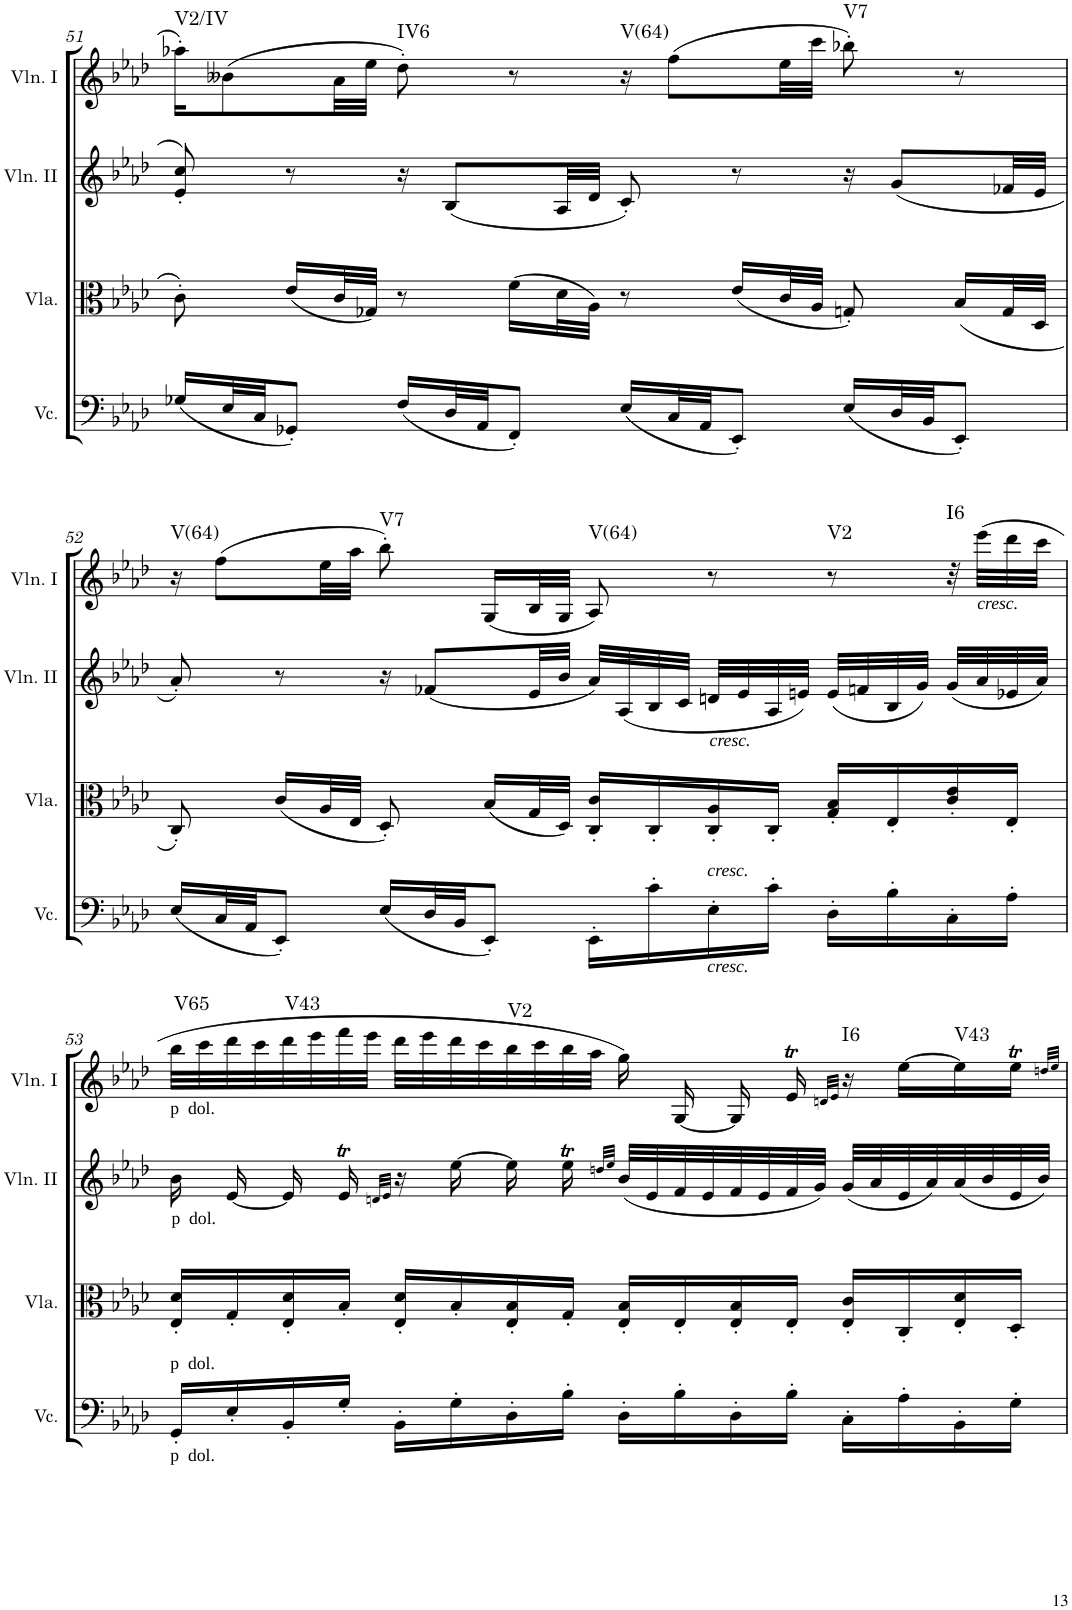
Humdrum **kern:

**kern	**kern	**kern	**kern	**harte
*part4	*part3	*part2	*part1	*part1
*staff4	*staff3	*staff2	*staff1	*
*I"Violoncello	*I"Viola	*I"Violin II	*I"Violin I	*
*I'Vc.	*I'Vla.	*I'Vln. II	*I'Vln. I	*
!!LO:PB:g=z
*clefF4	*clefC3	*clefG2	*clefG2	*
*k[b-e-a-d-]	*k[b-e-a-d-]	*k[b-e-a-d-]	*k[b-e-a-d-]	*
*A-:	*A-:	*A-:	*A-:	*
*M4/4	*M4/4	*M4/4	*M4/4	*
*met(c)	*met(c)	*met(c)	*met(c)	*
=51	=51	=51	=51	=51
!	!	!	!	!LO:H:kt=V2/IV
(16G-X/LL	8c'\	8e-/' 8cc/'	16aa-X'\KL	N
32E-/L	.	.	(8b--X\	.
32C/JJ	.	.	.	.
8GG-X'/J)	(16e-/LL	8r	.	.
.	32c/L	.	32a-\LL	.
.	32G-X/JJJ)	.	32ee-\JJJ	.
!	!	!	!	!LO:H:kt=IV6
(16F/LL	8r	16r	8dd-'\)	N
32D-/L	.	(8B-/L	.	.
32AA-/JJ	.	.	.	.
8FF'/J)	(16f\LL	.	8r	.
.	32d-\L	32A-/LL	.	.
.	32A-\JJJ)	32d-/JJJ	.	.
!	!	!	!	!LO:H:kt=V(64)
(16E-/LL	8r	8c'/)	16r	N
32C/L	.	.	(8ff\L	.
32AA-/JJ	.	.	.	.
8EE-'/J)	(16e-/LL	8r	.	.
.	32c/L	.	32ee-\LL	.
.	32A-/JJJ	.	32ccc\JJJ	.
!	!	!	!	!LO:H:kt=V7
(16E-/LL	8Gn'/)	16r	8bb-X'\)	N
32D-/L	.	(8g/L	.	.
32BB-/JJ	.	.	.	.
8EE-'/J)	(16B-/LL	.	8r	.
.	32G/L	32f-X/LL	.	.
.	32D-/JJJ	32e-/JJJ	.	.
!!LO:LB:g=z
=52	=52	=52	=52	=52
!	!	!	!	!LO:H:kt=V(64)
(16E-/LL	8C'/)	8a-'/)	16r	N
32C/L	.	.	(8ff\L	.
32AA-/JJ	.	.	.	.
8EE-'/J)	(16c/LL	8r	.	.
.	32A-/L	.	32ee-\LL	.
.	32E-/JJJ	.	32aa-\JJJ	.
!	!	!	!	!LO:H:kt=V7
(16E-/LL	8D-'/)	16r	8bb-'\)	N
32D-/L	.	(8f-X/L	.	.
32BB-/JJ	.	.	.	.
8EE-'/J)	(16B-/LL	.	(16G/LL	.
.	32G/L	32e-/LL	32B-/L	.
.	32D-/JJJ)	32b-/JJJ	32G/JJJ	.
!	!	!	!	!LO:H:kt=V(64)
16EE-'\LL	16C/' 16c/'LL	32a-/LLL)	8A-/)	N
.	.	(32A-/	.	.
16c'\	16C'/	32B-/	.	.
.	.	32c/JJJ	.	.
!	!	!LO:TX:b:i:t=cresc.	!	!
!LO:TX:b:i:t=cresc.	!	!	!	!
!LO:TX:a:i:t=cresc.	!	!	!	!
16E-'\	16C/' 16A-/'	32dn/LLL	8r	.
.	.	32e-/	.	.
16c'\JJ	16C'/JJ	32A-/	.	.
.	.	32en/JJJ)	.	.
!	!	!	!	!LO:H:kt=V2
16D-'\LL	16G/' 16B-/'LL	(32e/LLL	8r	N
.	.	32fn/	.	.
16B-'\	16E-'/	32B-/	.	.
.	.	32g/JJJ)	.	.
!	!	!	!	!LO:H:kt=I6
16C'\	16c/' 16e-/'	(32g/LLL	32r	N
!	!	!	!LO:TX:b:i:t=cresc.	!
.	.	32a-/	(32eee-\LLL	.
16A-'\JJ	16E-'/JJ	32e-X/	32ddd-\	.
.	.	32a-/JJJ)	32ccc\JJJ	.
!!LO:LB:g=z
=53	=53	=53	=53	=53
!	!	!	!LO:TX:b:t=p  dol.	!
!	!	!LO:TX:b:t=p  dol.	!	!
!LO:TX:a:t=p  dol.	!	!	!	!
!LO:TX:b:t=p  dol.	!	!	!	!LO:H:kt=V65
16GG'/LL	16E-/' 16d-/'LL	16b-\	32bb-\LLL	N
.	.	.	32ccc\	.
16E-'/	16G'/	[16e-/	32ddd-\	.
.	.	.	32ccc\	.
!	!	!	!	!LO:H:kt=V43
16BB-'/	16E-/' 16d-/'	16e-/]	32ddd-\	N
.	.	.	32eee-\	.
16G'/JJ	16B-'/JJ	16e-T/	32fff\	.
.	.	.	32eee-\JJJ	.
.	.	32qdn/LLL	.	.
.	.	32qe-/JJJ	.	.
16BB-'\LL	16E-/' 16d-/'LL	16r	32ddd-\LLL	.
.	.	.	32eee-\	.
16G'\	16B-'/	[16ee-\	32ddd-\	.
.	.	.	32ccc\	.
!	!	!	!	!LO:H:kt=V2
16D-'\	16E-/' 16B-/'	16ee-\]	32bb-\	N
.	.	.	32ccc\	.
16B-'\JJ	16G'/JJ	16ee-T\	32bb-\	.
.	.	.	32aa-\JJJ	.
.	.	32qddn/LLL	.	.
.	.	32qee-/JJJ	.	.
16D-'\LL	16E-/' 16B-/'LL	(32b-/LLL	16gg\)	.
.	.	32e-/	.	.
16B-'\	16E-'/	32f/	[16G/	.
.	.	32e-/	.	.
16D-'\	16E-/' 16B-/'	32f/	16G/]	.
.	.	32e-/	.	.
16B-'\JJ	16E-'/JJ	32f/	16e-T/	.
.	.	32g/JJJ)	.	.
.	.	.	32qdn/LLL	.
.	.	.	32qe-/JJJ	.
!	!	!	!	!LO:H:kt=I6
16C'\LL	16E-/' 16c/'LL	(32g/LLL	16r	N
.	.	32a-/	.	.
16A-'\	16C'/	32e-/	[16ee-\LL	.
.	.	32a-/)	.	.
!	!	!	!	!LO:H:kt=V43
16BB-'\	16E-/' 16d-/'	(32a-/	16ee-\]	N
.	.	32b-/	.	.
16G'\JJ	16D-'/JJ	32e-/	16ee-T\JJ	.
.	.	32b-/JJJ)	.	.
.	.	.	32qddn/LLL	.
.	.	.	32qee-/JJJ	.
=	=	=	=	=
*-	*-	*-	*-	*-
